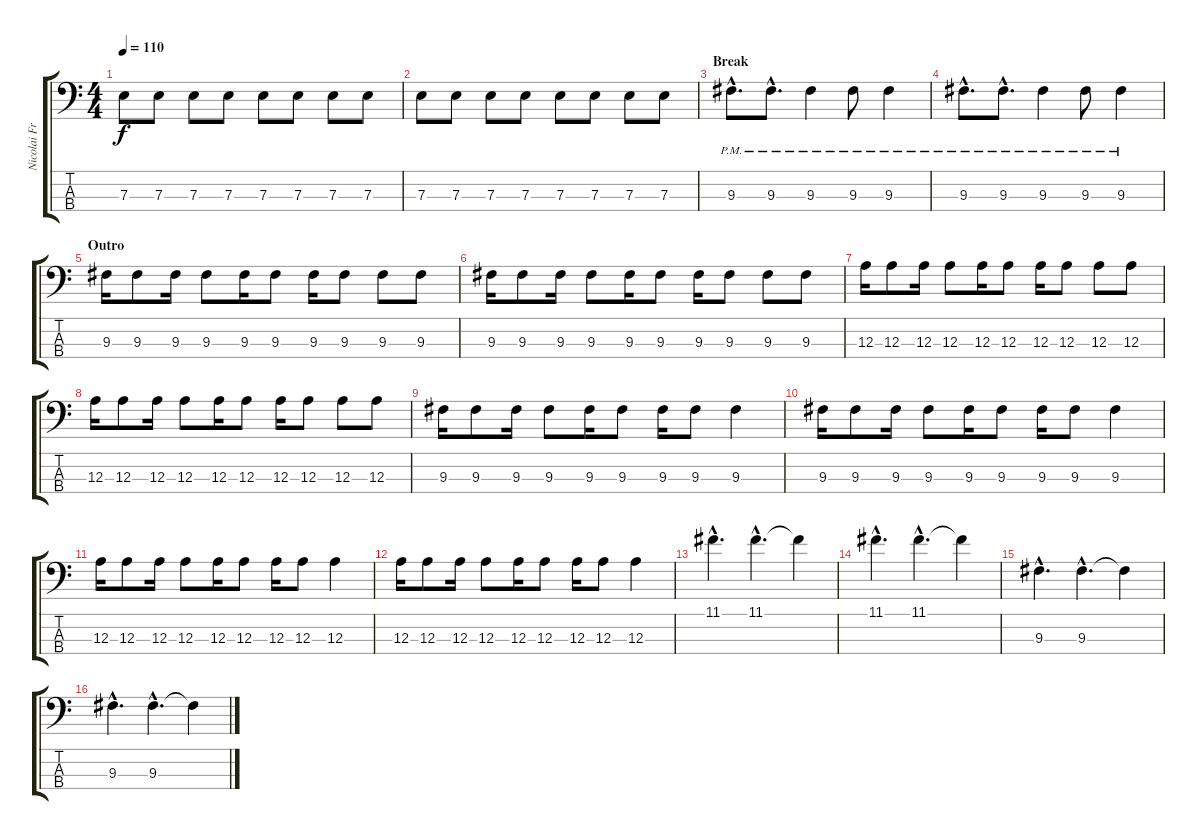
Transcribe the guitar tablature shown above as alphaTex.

\track ("Nicolai Fraiture Bass" "Nicolai Fr") {instrument electricbasspick}
\staff {score tabs}
\tuning (G2 D2 A1 E1) {hide}
\ts (4 4)
\tempo 110
\clef f4
\ks c
7.3.8{dy f} 7.3.8 7.3.8 7.3.8 7.3.8 7.3.8 7.3.8 7.3.8 |
7.3.8 7.3.8 7.3.8 7.3.8 7.3.8 7.3.8 7.3.8 7.3.8 |
\section ("" "Break")
9.3{hac pm}.8{d} 9.3{hac pm}.8{d} 9.3{pm}.4 9.3{pm}.8 9.3{pm}.4 |
9.3{hac pm}.8{d} 9.3{hac pm}.8{d} 9.3{pm}.4 9.3{pm}.8 9.3{pm}.4 |
\section ("" "Outro")
9.3.16 9.3.8 9.3.16 9.3.8 9.3.16 9.3.8 9.3.16 9.3.8 9.3.8 9.3.8 |
9.3.16 9.3.8 9.3.16 9.3.8 9.3.16 9.3.8 9.3.16 9.3.8 9.3.8 9.3.8 |
12.3.16 12.3.8 12.3.16 12.3.8 12.3.16 12.3.8 12.3.16 12.3.8 12.3.8 12.3.8 |
12.3.16 12.3.8 12.3.16 12.3.8 12.3.16 12.3.8 12.3.16 12.3.8 12.3.8 12.3.8 |
9.3.16 9.3.8 9.3.16 9.3.8 9.3.16 9.3.8 9.3.16 9.3.8 9.3.4 |
9.3.16 9.3.8 9.3.16 9.3.8 9.3.16 9.3.8 9.3.16 9.3.8 9.3.4 |
12.3.16 12.3.8 12.3.16 12.3.8 12.3.16 12.3.8 12.3.16 12.3.8 12.3.4 |
12.3.16 12.3.8 12.3.16 12.3.8 12.3.16 12.3.8 12.3.16 12.3.8 12.3.4 |
11.1{hac}.4{d} 11.1{hac}.4{d} 11.1{t}.4 |
11.1{hac}.4{d} 11.1{hac}.4{d} 11.1{t}.4 |
9.3{hac}.4{d} 9.3{hac}.4{d} 9.3{t}.4 |
9.3{hac}.4{d} 9.3{hac}.4{d} 9.3{t}.4
